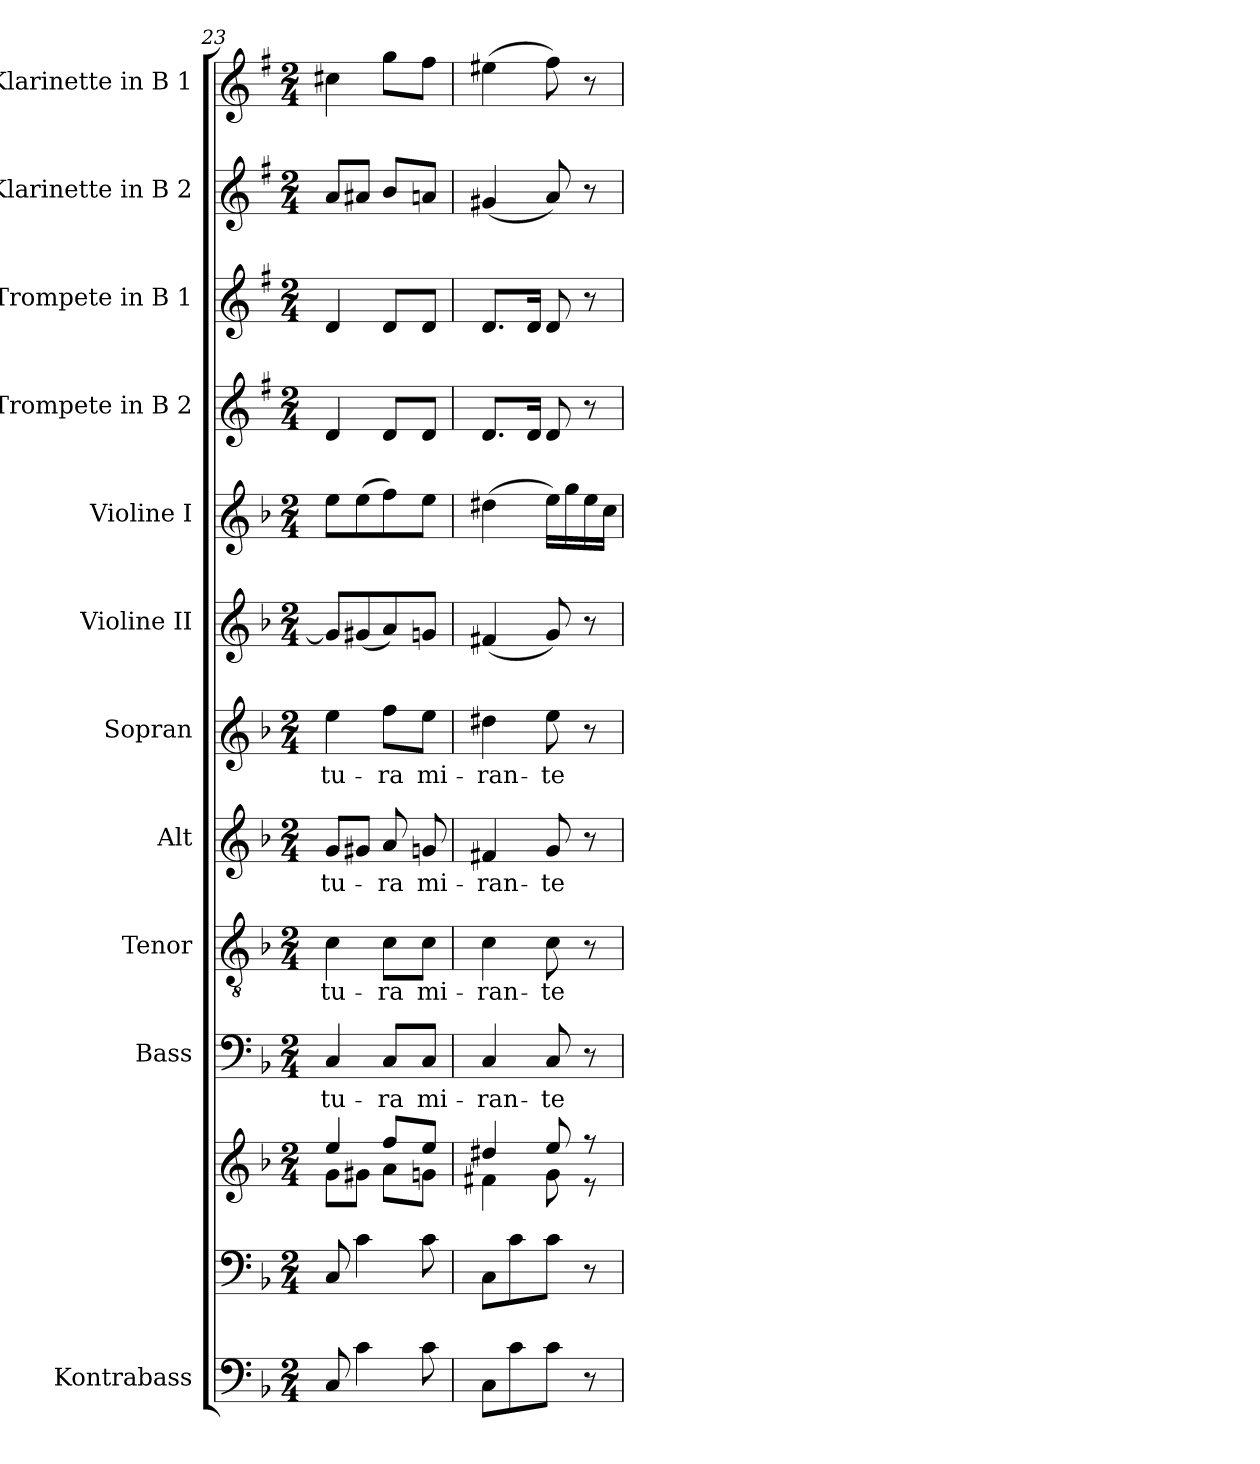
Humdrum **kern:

**kern	**kern	**kern	**kern	**text	**kern	**text	**kern	**text	**kern	**text	**kern	**kern	**kern	**kern	**kern	**kern
*part12	*part11	*part11	*part10	*part10	*part9	*part9	*part8	*part8	*part7	*part7	*part6	*part5	*part4	*part3	*part2	*part1
*staff13	*staff12	*staff11	*staff10	*staff10	*staff9	*staff9	*staff8	*staff8	*staff7	*staff7	*staff6	*staff5	*staff4	*staff3	*staff2	*staff1
*I"Kontrabass	*	*	*I"Bass	*	*I"Tenor	*	*I"Alt	*	*I"Sopran	*	*I"Violine II	*I"Violine I	*I"Trompete in B 2	*I"Trompete in B 1	*I"Klarinette in B 2	*I"Klarinette in B 1
*I'Kb.	*	*	*I'B	*	*I'T	*	*I'A	*	*I'S	*	*I'Vl. II	*I'Vl. I	*	*	*	*
*clefF4	*clefF4	*clefG2	*clefF4	*	*clefGv2	*	*clefG2	*	*clefG2	*	*clefG2	*clefG2	*clefG2	*clefG2	*clefG2	*clefG2
*ITrd7c12	*	*	*	*	*	*	*	*	*	*	*	*	*ITrd1c2	*ITrd1c2	*ITrd1c2	*ITrd1c2
*k[b-]	*k[b-]	*k[b-]	*k[b-]	*	*k[b-]	*	*k[b-]	*	*k[b-]	*	*k[b-]	*k[b-]	*k[b-]	*k[b-]	*k[b-]	*k[b-]
*F:	*F:	*F:	*F:	*	*F:	*	*F:	*	*F:	*	*F:	*F:	*F:	*F:	*F:	*F:
*M2/4	*M2/4	*M2/4	*M2/4	*	*M2/4	*	*M2/4	*	*M2/4	*	*M2/4	*M2/4	*M2/4	*M2/4	*M2/4	*M2/4
=23	=23	=23	=23	=23	=23	=23	=23	=23	=23	=23	=23	=23	=23	=23	=23	=23
*	*	*^	*	*	*	*	*	*	*	*	*	*	*	*	*	*
!	!	!	!	!	!LO:LY:b	!	!LO:LY:b	!	!LO:LY:b	!	!LO:LY:b	!	!	!	!	!	!
8CC/	8C/	4ee/	8g\L	4C/	-tu-	4c\	-tu-	8g/L	-tu-	4ee\	-tu-	8g/L]	8ee\L	4c/	4c/	8g/L	4bn\
4C\	4c\	.	8g#X\J	.	.	.	.	8g#X/J	.	.	.	(<8g#X/	(>8ee\	.	.	8g#X/J	.
!	!	!	!	!	!LO:LY:b	!	!LO:LY:b	!	!LO:LY:b	!	!LO:LY:b	!	!	!	!	!	!
.	.	8ff/L	8a\L	8C/L	-ra	8c\L	-ra	8a/	-ra	8ff\L	-ra	8a/)	8ff\)	8c/L	8c/L	8a/L	8ff\L
!	!	!	!	!	!LO:LY:b	!	!LO:LY:b	!	!LO:LY:b	!	!LO:LY:b	!	!	!	!	!	!
8C\	8c\	8ee/J	8gn\J	8C/J	mi-	8c\J	mi-	8gn/	mi-	8ee\J	mi-	8gn/J	8ee\J	8c/J	8c/J	8gn/J	8ee\J
=24	=24	=24	=24	=24	=24	=24	=24	=24	=24	=24	=24	=24	=24	=24	=24	=24	=24
!	!	!	!	!	!LO:LY:b	!	!LO:LY:b	!	!LO:LY:b	!	!LO:LY:b	!	!	!	!	!	!
8CC\L	8C\L	4dd#X/	4f#X\	4C/	-ran-	4c\	-ran-	4f#X/	-ran-	4dd#X\	-ran-	(<4f#X/	(>4dd#X\	8.c/L	8.c/L	(<4f#X/	(>4dd#X\
8C\	8c\	.	.	.	.	.	.	.	.	.	.	.	.	.	.	.	.
.	.	.	.	.	.	.	.	.	.	.	.	.	.	16c/Jk	16c/Jk	.	.
!	!	!	!	!	!LO:LY:b	!	!LO:LY:b	!	!LO:LY:b	!	!LO:LY:b	!	!	!	!	!	!
8C\J	8c\J	8ee/	8g\	8C/	-te	8c\	-te	8g/	-te	8ee\	-te	8g/)	16ee\LL)	8c/	8c/	8g/)	8ee\)
.	.	.	.	.	.	.	.	.	.	.	.	.	16gg\	.	.	.	.
8r	8r	8r	8r	8r	.	8r	.	8r	.	8r	.	8r	16ee\	8r	8r	8r	8r
.	.	.	.	.	.	.	.	.	.	.	.	.	16cc\JJ	.	.	.	.
*	*	*v	*v	*	*	*	*	*	*	*	*	*	*	*	*	*	*
=	=	=	=	=	=	=	=	=	=	=	=	=	=	=	=	=
*-	*-	*-	*-	*-	*-	*-	*-	*-	*-	*-	*-	*-	*-	*-	*-	*-
